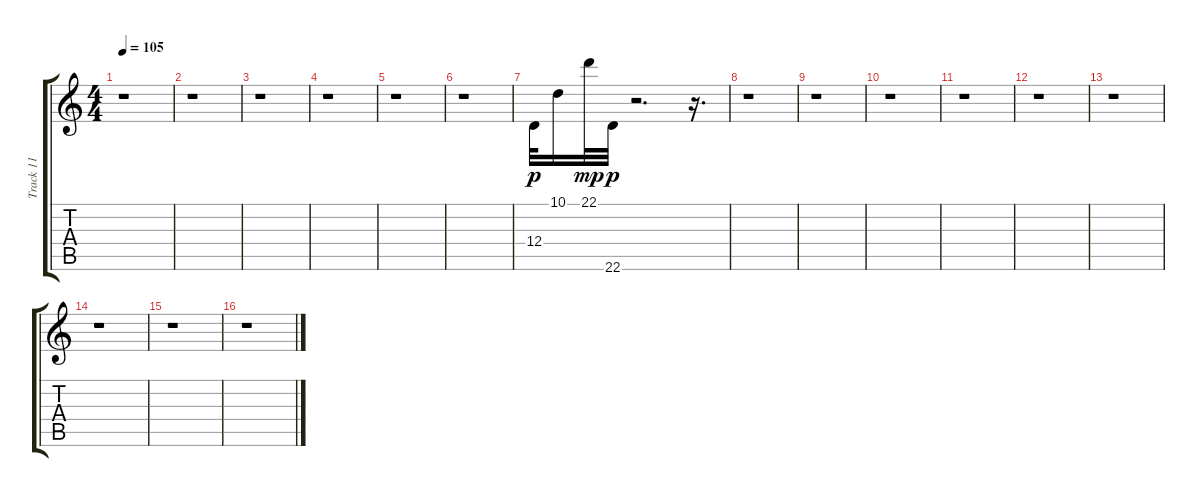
\track ("Track 11" "Track 11") {instrument celesta}
\staff {score tabs}
\tuning (E4 B3 G3 D3 A2 E2) {hide}
\ts (4 4)
\tempo 105
\clef g2
\ks c
r.1{dy p} |
r.1 |
r.1 |
r.1 |
r.1 |
r.1 |
12.4.32 10.1.16 22.1.32{dy mp} 22.6.32{dy p} r.2{d} r.16{d} |
r.1 |
r.1 |
r.1 |
r.1 |
r.1 |
r.1 |
r.1 |
r.1 |
r.1
